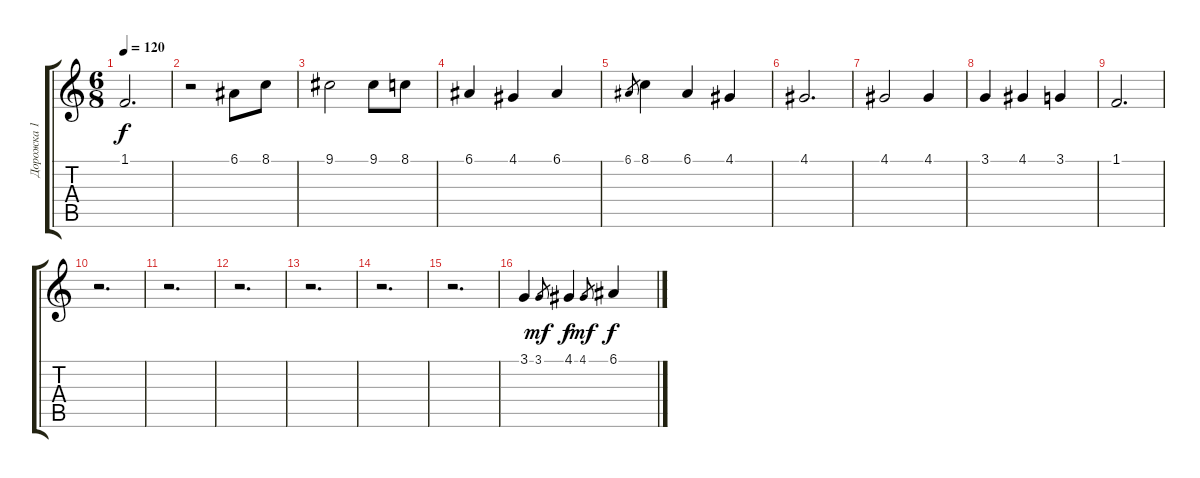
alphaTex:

\track ("Дорожка 1" "Дорожка 1") {instrument orchestralharp}
\staff {score tabs}
\tuning (E4 B3 G3 D3 A2 E2) {hide}
\ts (6 8)
\tempo 120
\clef g2
\ks c
1.1.2{d dy f} |
r.2 6.1.8 8.1.8 |
9.1.2 9.1.8 8.1.8 |
6.1.4 4.1.4 6.1.4 |
6.1.8{gr} 8.1.4 6.1.4 4.1.4 |
4.1.2{d} |
4.1.2 4.1.4 |
3.1.4 4.1.4 3.1.4 |
1.1.2{d} |
r.2{d} |
r.2{d} |
r.2{d} |
r.2{d} |
r.2{d} |
r.2{d} |
3.1.4 3.1.8{gr dy mf} 4.1.4{dy f} 4.1.8{gr dy mf} 6.1.4{dy f}
